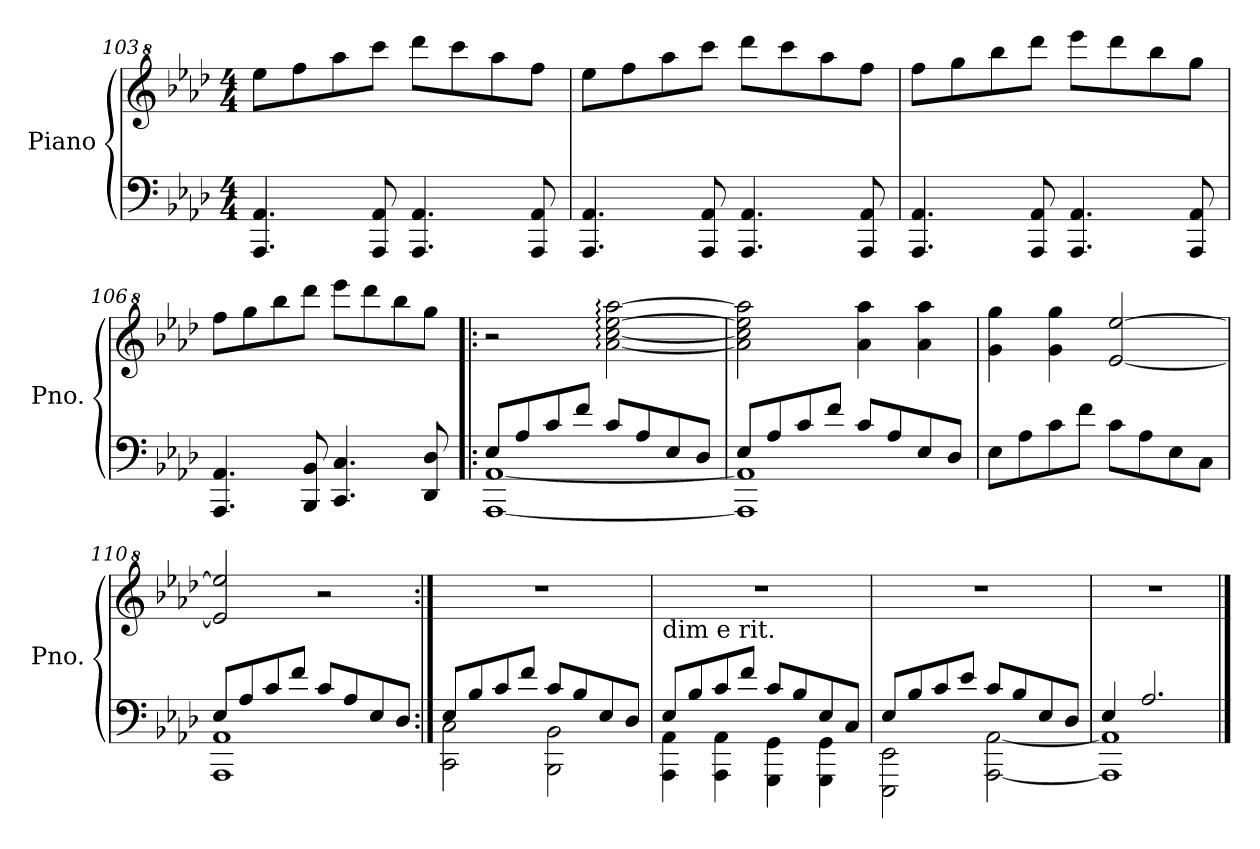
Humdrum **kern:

**kern	**kern
*part1	*part1
*staff2	*staff1
*I"Piano	*
*I'Pno.	*
!!LO:LB:g=z
*clefF4	*clefG^2
*k[b-e-a-d-]	*k[b-e-a-d-]
*M4/4	*M4/4
=103	=103
4.AAA-/ 4.AA-/	8eee-\L
.	8fff\
.	8aaa-\
8AAA-/ 8AA-/	8cccc\J
4.AAA-/ 4.AA-/	8dddd-\L
.	8cccc\
.	8aaa-\
8AAA-/ 8AA-/	8fff\J
=104	=104
4.AAA-/ 4.AA-/	8eee-\L
.	8fff\
.	8aaa-\
8AAA-/ 8AA-/	8cccc\J
4.AAA-/ 4.AA-/	8dddd-\L
.	8cccc\
.	8aaa-\
8AAA-/ 8AA-/	8fff\J
=105	=105
4.AAA-/ 4.AA-/	8fff\L
.	8ggg\
.	8bbb-\
8AAA-/ 8AA-/	8dddd-\J
4.AAA-/ 4.AA-/	8eeee-\L
.	8dddd-\
.	8bbb-\
8AAA-/ 8AA-/	8ggg\J
=106	=106
4.AAA-/ 4.AA-/	8fff\L
.	8ggg\
.	8bbb-\
8BBB-/ 8BB-/	8dddd-\J
4.CC/ 4.C/	8eeee-\L
.	8dddd-\
.	8bbb-\
8DD-/ 8D-/	8ggg\J
!!LO:LB:g=z
=107!|:	=107!|:
*^	*
8E-/L	[1AAA- [1AA-	2r
8A-/	.	.
8c/	.	.
8f/J	.	.
8c/L	.	[2aa-\: [2ccc\: [2eee-\: [2aaa-\:
8A-/	.	.
8E-/	.	.
8D-/J	.	.
=108	=108	=108
8E-/L	1AAA-] 1AA-]	2aa-\] 2ccc\] 2eee-\] 2aaa-\]
8A-/	.	.
8c/	.	.
8f/J	.	.
8c/L	.	4aa-\ 4aaa-\
8A-/	.	.
8E-/	.	4aa-\ 4aaa-\
8D-/J	.	.
*v	*v	*
=109	=109
8E-\L	4gg\ 4ggg\
8A-\	.
8c\	4gg\ 4ggg\
8f\J	.
8c\L	[2ee-/ [2eee-/
8A-\	.
8E-\	.
8C\J	.
=110	=110
*^	*
8E-/L	1AAA- 1AA-	2ee-/] 2eee-/]
8A-/	.	.
8c/	.	.
8f/J	.	.
8c/L	.	2r
8A-/	.	.
8E-/	.	.
8D-/J	.	.
!!LO:PB:g=z
=111:|!	=111:|!	=111:|!
8E-/L	2CC\ 2C\	1r
8B-/	.	.
8c/	.	.
8f/J	.	.
8c/L	2BBB-\ 2BB-\	.
8B-/	.	.
8E-/	.	.
8D-/J	.	.
=112	=112	=112
!LO:TX:a:t=dim e rit.	!	!
8E-/L	4AAA-\ 4AA-\	1r
8B-/	.	.
8c/	4AAA-\ 4AA-\	.
8f/J	.	.
8c/L	4GGG\ 4GG\	.
8B-/	.	.
8E-/	4GGG\ 4GG\	.
8C/J	.	.
=113	=113	=113
8E-/L	2EEE-\ 2EE-\	1r
8B-/	.	.
8c/	.	.
8e-/J	.	.
8c/L	[2AAA-\ [2AA-\	.
8B-/	.	.
8E-/	.	.
8D-/J	.	.
=114	=114	=114
4E-/	1AAA-] 1AA-]	1r
2.A-/	.	.
*v	*v	*
==	==
*-	*-
